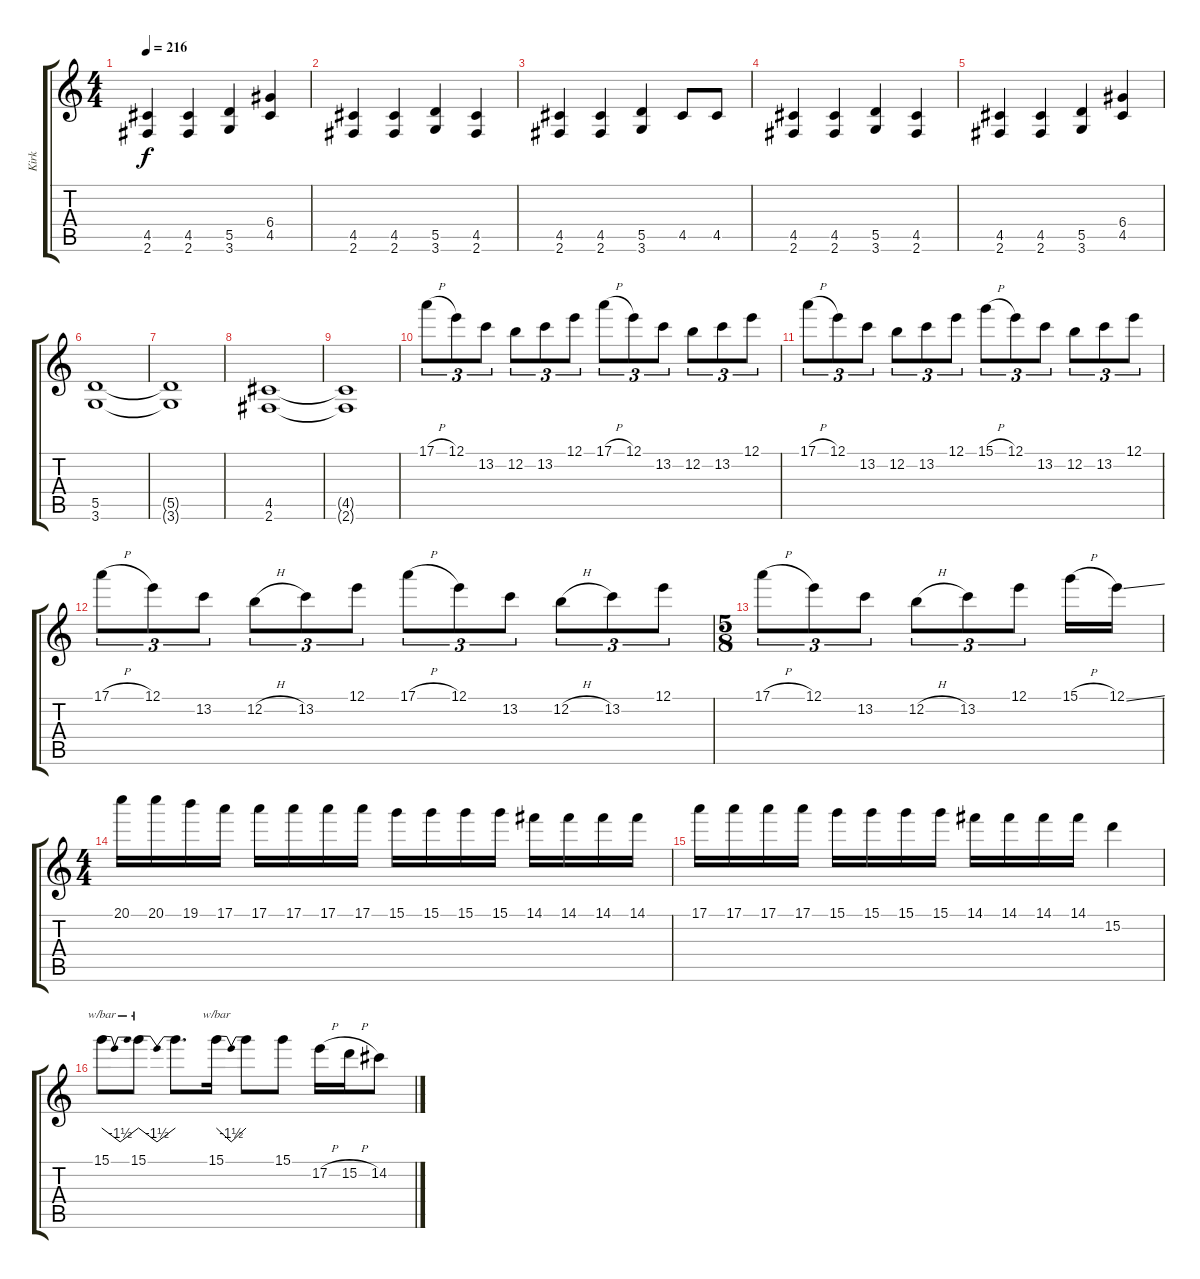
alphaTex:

\track ("Kirk" "Kirk") {instrument distortionguitar}
\staff {score tabs}
\tuning (E4 B3 G3 D3 A2 E2) {hide}
\ts (4 4)
\tempo 216
\clef g2
\ks c
(4.5 2.6).4{dy f} (4.5 2.6).4 (5.5 3.6).4 (6.4 4.5).4 |
(4.5 2.6).4 (4.5 2.6).4 (5.5 3.6).4 (4.5 2.6).4 |
(4.5 2.6).4 (4.5 2.6).4 (5.5 3.6).4 4.5.8 4.5.8 |
(4.5 2.6).4 (4.5 2.6).4 (5.5 3.6).4 (4.5 2.6).4 |
(4.5 2.6).4 (4.5 2.6).4 (5.5 3.6).4 (6.4 4.5).4 |
(5.5 3.6).1 |
(5.5{t} 3.6{t}).1 |
(4.5 2.6).1 |
(4.5{t} 2.6{t}).1 |
17.1{h}.8{tu (3 2) volume 16} 12.1.8{tu (3 2)} 13.2.8{tu (3 2)} 12.2.8{tu (3 2)} 13.2.8{tu (3 2)} 12.1.8{tu (3 2)} 17.1{h}.8{tu (3 2)} 12.1.8{tu (3 2)} 13.2.8{tu (3 2)} 12.2.8{tu (3 2)} 13.2.8{tu (3 2)} 12.1.8{tu (3 2)} |
17.1{h}.8{tu (3 2)} 12.1.8{tu (3 2)} 13.2.8{tu (3 2)} 12.2.8{tu (3 2)} 13.2.8{tu (3 2)} 12.1.8{tu (3 2)} 15.1{h}.8{tu (3 2)} 12.1.8{tu (3 2)} 13.2.8{tu (3 2)} 12.2.8{tu (3 2)} 13.2.8{tu (3 2)} 12.1.8{tu (3 2)} |
17.1{h}.8{tu (3 2)} 12.1.8{tu (3 2)} 13.2.8{tu (3 2)} 12.2{h}.8{tu (3 2)} 13.2.8{tu (3 2)} 12.1.8{tu (3 2)} 17.1{h}.8{tu (3 2)} 12.1.8{tu (3 2)} 13.2.8{tu (3 2)} 12.2{h}.8{tu (3 2)} 13.2.8{tu (3 2)} 12.1.8{tu (3 2)} |
\ts (5 8)
17.1{h}.8{tu (3 2)} 12.1.8{tu (3 2)} 13.2.8{tu (3 2)} 12.2{h}.8{tu (3 2)} 13.2.8{tu (3 2)} 12.1.8{tu (3 2)} 15.1{h}.16 12.1{ss}.16 |
\ts (4 4)
20.1.16 20.1.16 19.1.16 17.1.16 17.1.16 17.1.16 17.1.16 17.1.16 15.1.16 15.1.16 15.1.16 15.1.16 14.1.16 14.1.16 14.1.16 14.1.16 |
17.1.16 17.1.16 17.1.16 17.1.16 15.1.16 15.1.16 15.1.16 15.1.16 14.1.16 14.1.16 14.1.16 14.1.16 15.2.4 |
15.1.8{tbe (dip default 0 0 30 -6 60 0)} 15.1.8{tbe (dip default 0 0 30 -6 60 0)} 15.1{t}.8{d} 15.1.16{tbe (dip default 0 0 30 -6 60 0)} 15.1{t}.8 15.1.8 17.2{h}.16 15.2{h}.16 14.2.8
